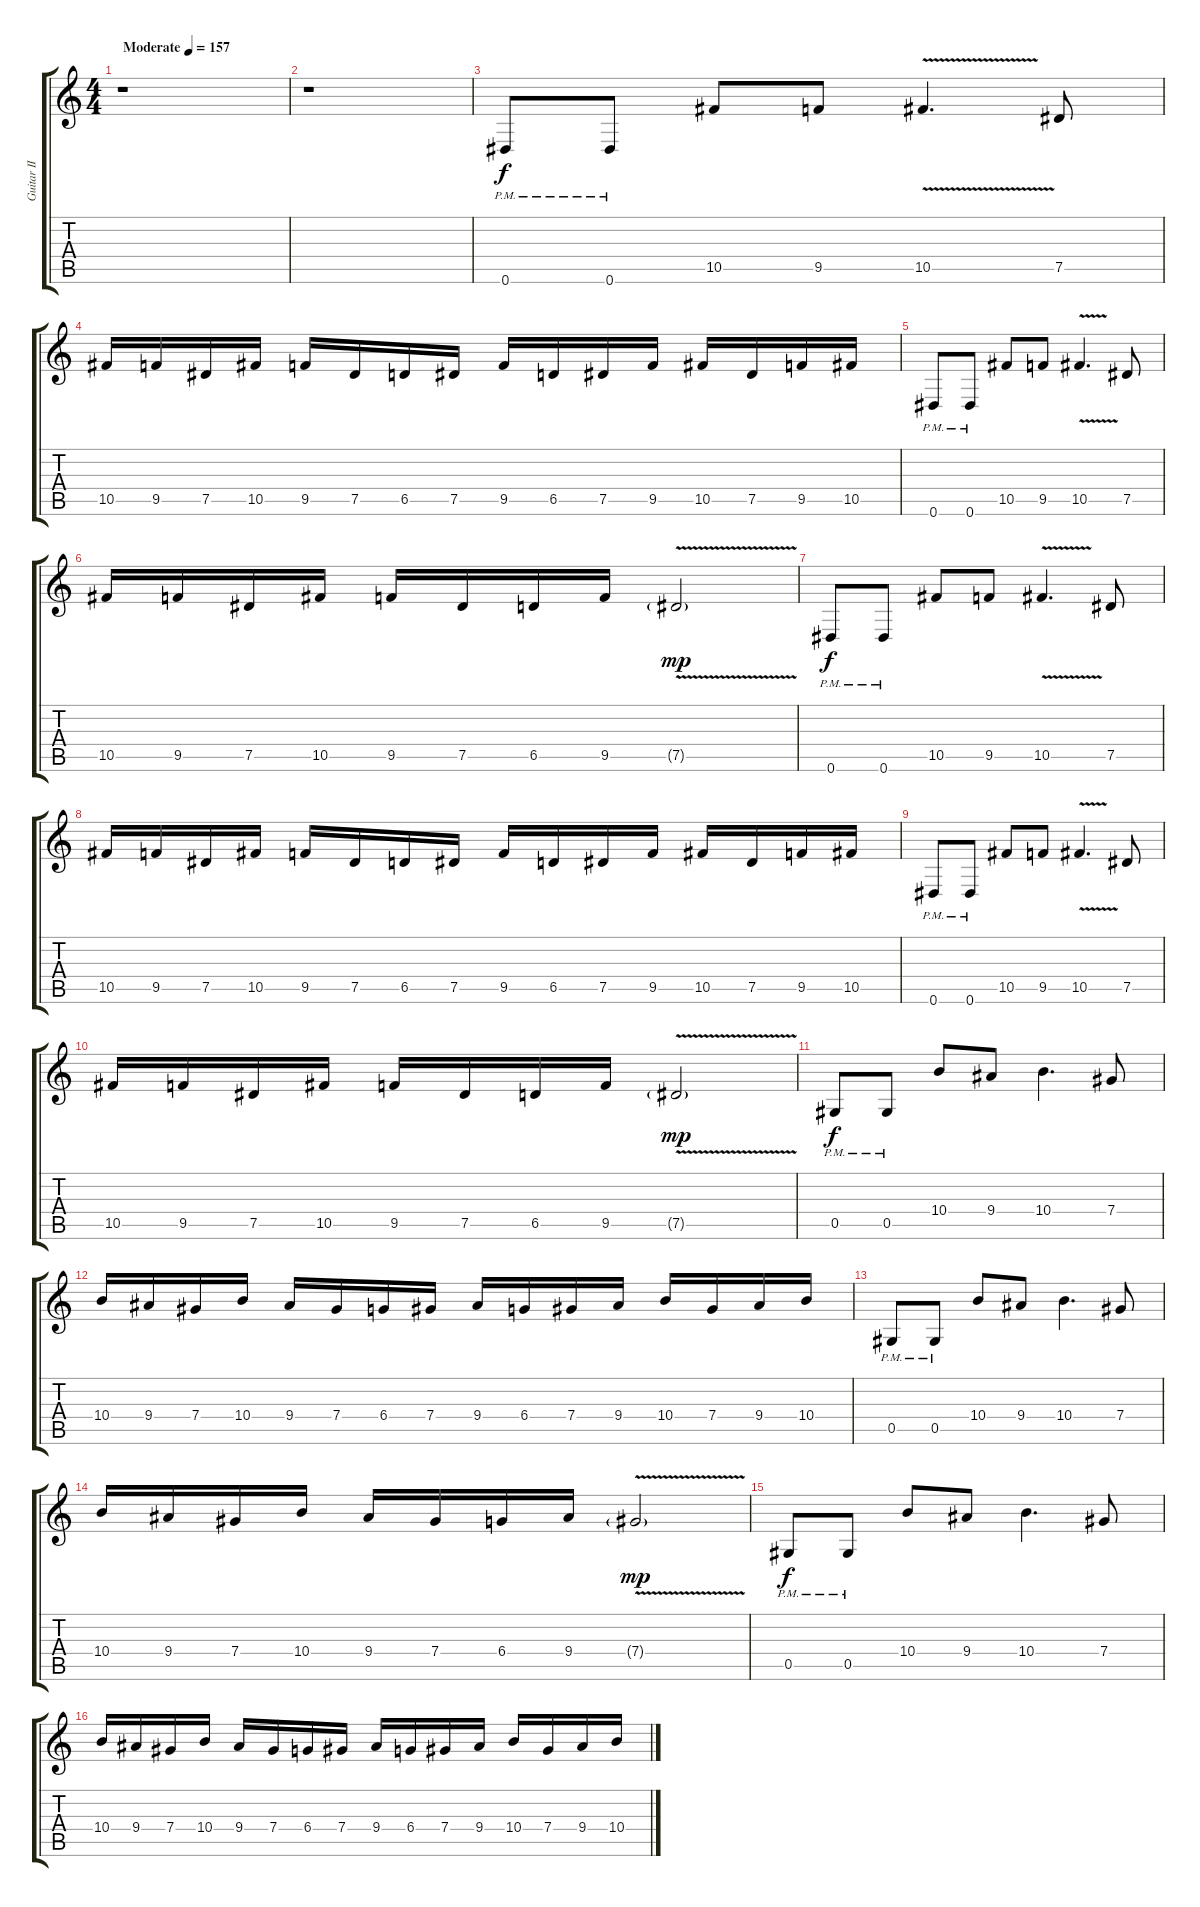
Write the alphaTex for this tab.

\track ("Guitar II" "Guitar II") {instrument overdrivenguitar}
\staff {score tabs}
\tuning (Eb4 Bb3 Gb3 Db3 Ab2 Eb2) {hide}
\ts (4 4)
\tempo (157 "Moderate")
\clef g2
\ks c
r.1{dy f instrument overdrivenguitar} |
r.1 |
0.6{pm}.8 0.6{pm}.8 10.5.8 9.5.8 10.5{v}.4{d} 7.5.8 |
10.5.16 9.5.16 7.5.16 10.5.16 9.5.16 7.5.16 6.5.16 7.5.16 9.5.16 6.5.16 7.5.16 9.5.16 10.5.16 7.5.16 9.5.16 10.5.16 |
0.6{pm}.8 0.6{pm}.8 10.5.8 9.5.8 10.5{v}.4{d} 7.5.8 |
10.5.16 9.5.16 7.5.16 10.5.16 9.5.16 7.5.16 6.5.16 9.5.16 7.5{v g}.2{dy mp} |
0.6{pm}.8{dy f} 0.6{pm}.8 10.5.8 9.5.8 10.5{v}.4{d} 7.5.8 |
10.5.16 9.5.16 7.5.16 10.5.16 9.5.16 7.5.16 6.5.16 7.5.16 9.5.16 6.5.16 7.5.16 9.5.16 10.5.16 7.5.16 9.5.16 10.5.16 |
0.6{pm}.8 0.6{pm}.8 10.5.8 9.5.8 10.5{v}.4{d} 7.5.8 |
10.5.16 9.5.16 7.5.16 10.5.16 9.5.16 7.5.16 6.5.16 9.5.16 7.5{v g}.2{dy mp} |
0.5{pm}.8{dy f} 0.5{pm}.8 10.4.8 9.4.8 10.4.4{d} 7.4.8 |
10.4.16 9.4.16 7.4.16 10.4.16 9.4.16 7.4.16 6.4.16 7.4.16 9.4.16 6.4.16 7.4.16 9.4.16 10.4.16 7.4.16 9.4.16 10.4.16 |
0.5{pm}.8 0.5{pm}.8 10.4.8 9.4.8 10.4.4{d} 7.4.8 |
10.4.16 9.4.16 7.4.16 10.4.16 9.4.16 7.4.16 6.4.16 9.4.16 7.4{v g}.2{dy mp} |
0.5{pm}.8{dy f} 0.5{pm}.8 10.4.8 9.4.8 10.4.4{d} 7.4.8 |
10.4.16 9.4.16 7.4.16 10.4.16 9.4.16 7.4.16 6.4.16 7.4.16 9.4.16 6.4.16 7.4.16 9.4.16 10.4.16 7.4.16 9.4.16 10.4.16
